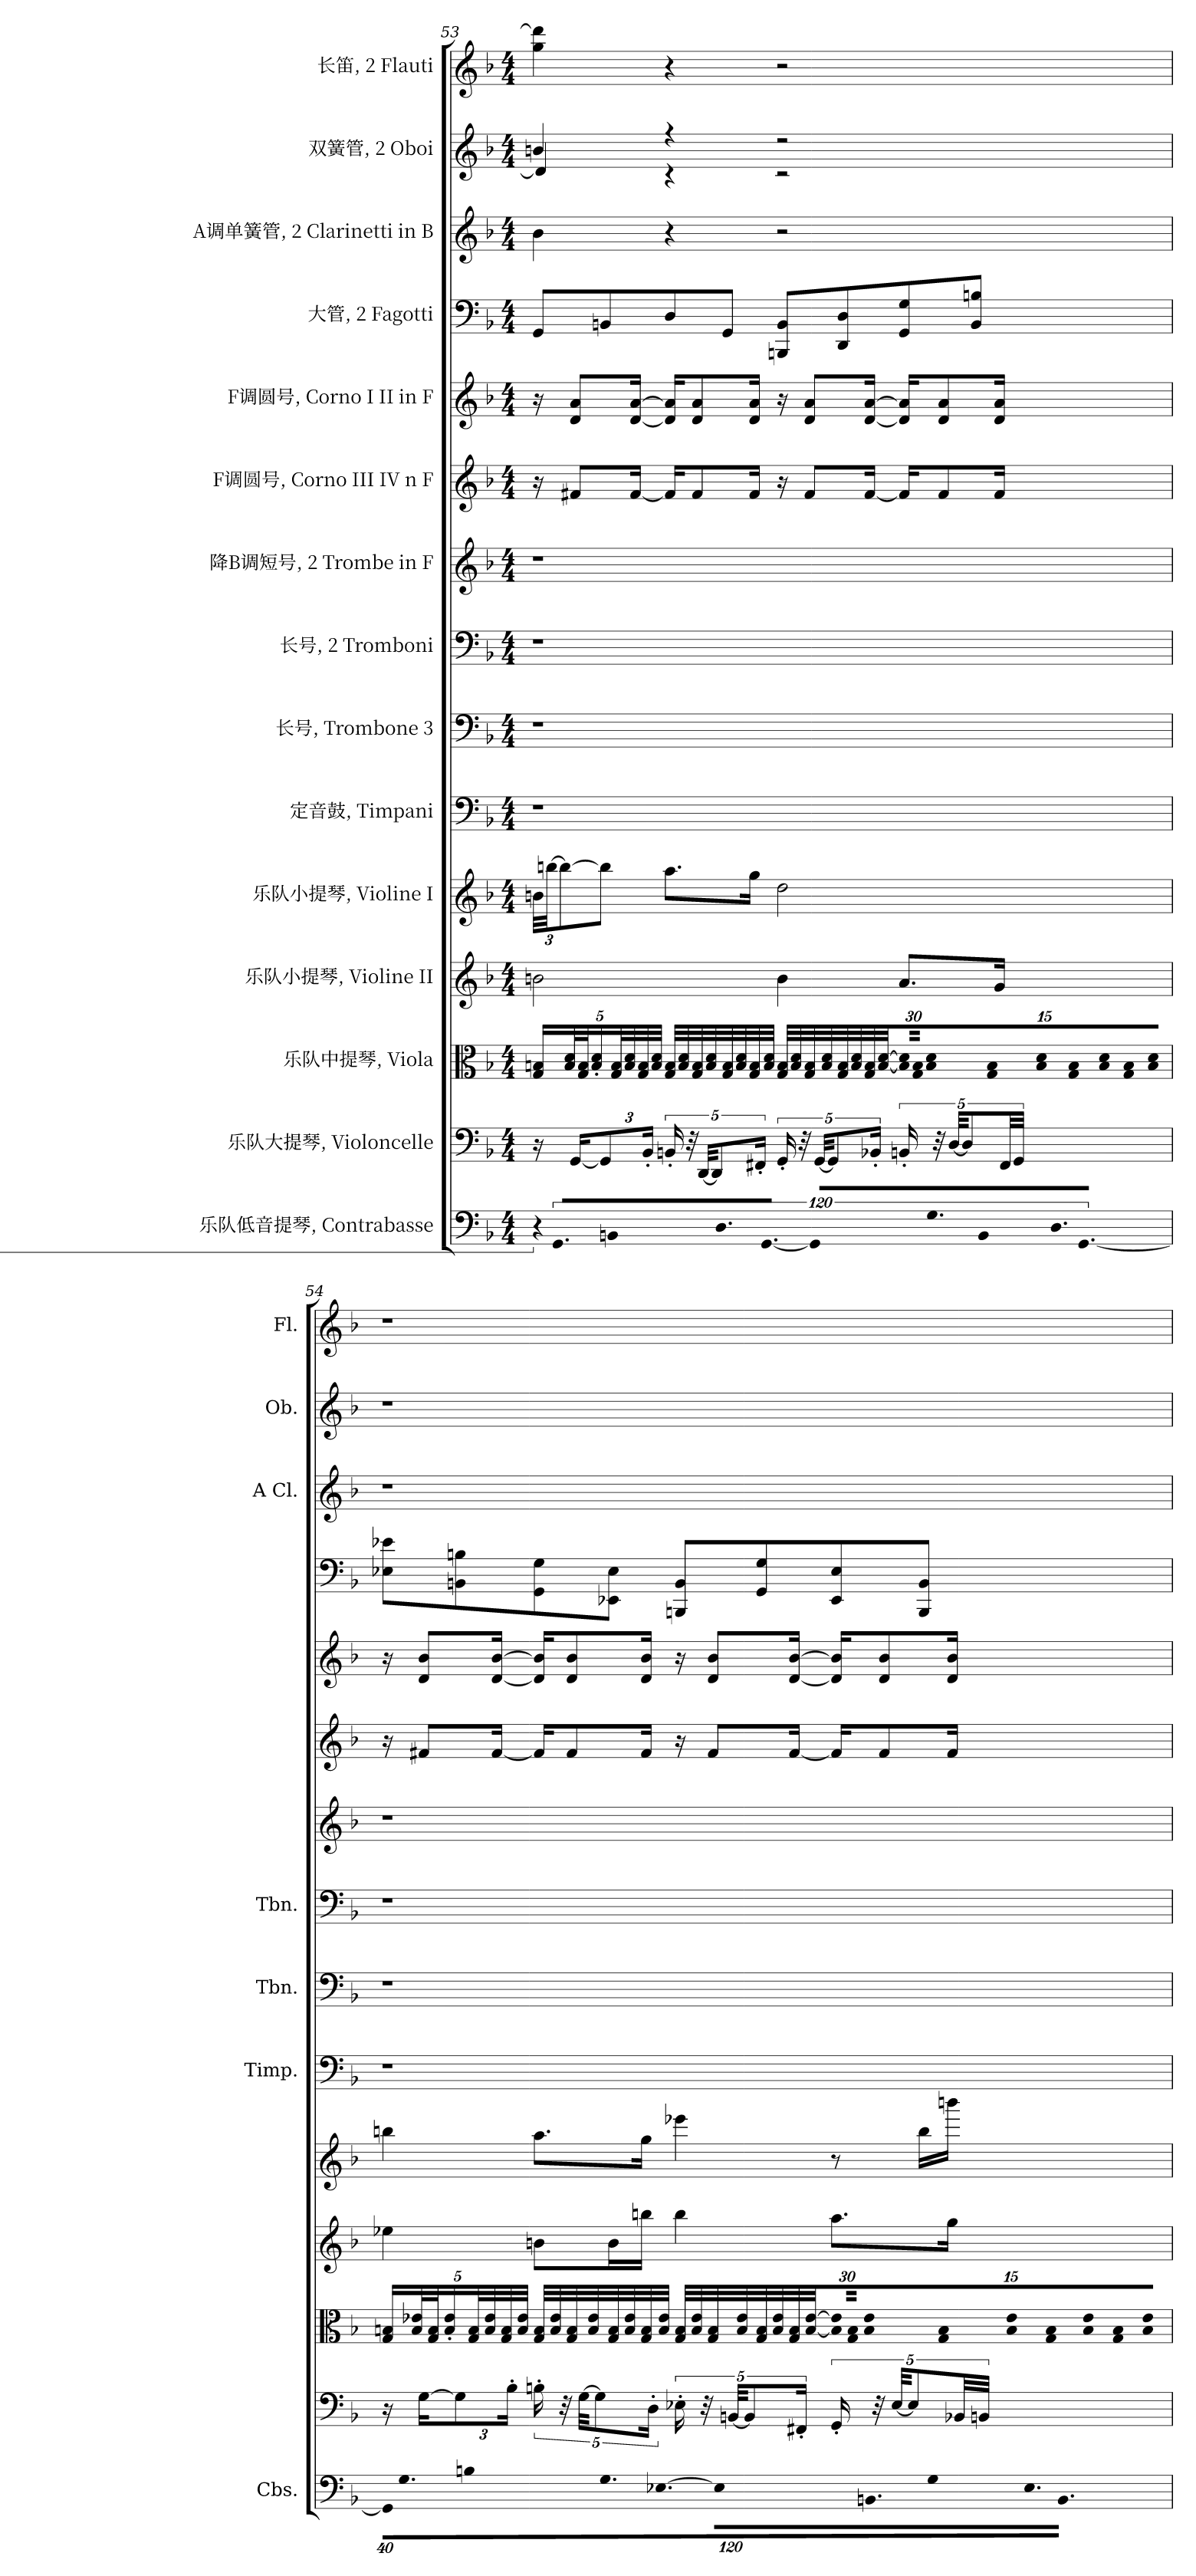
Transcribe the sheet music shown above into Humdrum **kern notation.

**kern	**kern	**kern	**kern	**kern	**kern	**kern	**kern	**kern	**kern	**kern	**kern	**kern	**kern	**kern
*part15	*part14	*part13	*part12	*part11	*part10	*part9	*part8	*part7	*part6	*part5	*part4	*part3	*part2	*part1
*staff15	*staff14	*staff13	*staff12	*staff11	*staff10	*staff9	*staff8	*staff7	*staff6	*staff5	*staff4	*staff3	*staff2	*staff1
*I"乐队低音提琴, Contrabasse	*I"乐队大提琴, Violoncelle	*I"乐队中提琴, Viola	*I"乐队小提琴, Violine II	*I"乐队小提琴, Violine I	*I"定音鼓, Timpani	*I"长号, Trombone 3	*I"长号, 2 Tromboni	*I"降B调短号, 2 Trombe in F	*I"F调圆号, Corno III IV n F	*I"F调圆号, Corno I II in F	*I"大管, 2 Fagotti	*I"A调单簧管, 2 Clarinetti in B	*I"双簧管, 2 Oboi	*I"长笛, 2 Flauti
*I'Cbs.	*	*	*	*	*I'Timp.	*I'Tbn.	*I'Tbn.	*	*	*	*	*I'A Cl.	*I'Ob.	*I'Fl.
!!LO:PB:g=z
*clefF4	*clefF4	*clefC3	*clefG2	*clefG2	*clefF4	*clefF4	*clefF4	*clefG2	*clefG2	*clefG2	*clefF4	*clefG2	*clefG2	*clefG2
*ITrd7c12	*	*	*	*	*	*	*	*ITrd1c2	*ITrd4c7	*ITrd4c7	*	*ITrd2c3	*	*
*k[b-]	*k[b-]	*k[b-]	*k[b-]	*k[b-]	*k[b-]	*k[b-]	*k[b-]	*k[b-e-a-]	*k[b-e-]	*k[b-e-]	*k[b-]	*k[f#c#]	*k[b-]	*k[b-]
*M4/4	*M4/4	*M4/4	*M4/4	*M4/4	*M4/4	*M4/4	*M4/4	*M4/4	*M4/4	*M4/4	*M4/4	*M4/4	*M4/4	*M4/4
*MM48	*MM48	*MM48	*MM48	*MM48	*MM48	*MM48	*MM48	*MM48	*MM48	*MM48	*MM48	*MM48	*MM48	*MM48
=53	=53	=53	=53	=53	=53	=53	=53	=53	=53	=53	=53	=53	=53	=53
!LO:N:vis=32	!	!	!	!	!	!	!	!	!	!	!	!	!	!
*	*	*Xbrackettup	*	*Xbrackettup	*	*	*	*	*	*	*	*	*	*
*	*	*	*	*	*	*	*	*	*	*	*	*	*^	*
640%23r	16r	20G/ 20Bn/LL	2bn\	48bn\LLL	1r	1r	1r	1r	16r	16r	8GG/L	4g\	4bn/	4d/]	4gg\ 4ddd\]
.	.	.	.	[48bbn\JJ	.	.	.	.	.	.	.	.	.	.	.
!LO:N:vis=16.	!	!	!	!	!	!	!	!	!	!	!	!	!	!	!
960%103GGG/KL	.	.	.	.	.	.	.	.	.	.	.	.	.	.	.
.	.	.	.	12bb\_	.	.	.	.	.	.	.	.	.	.	.
.	.	40B/ 40d/L	.	.	.	.	.	.	.	.	.	.	.	.	.
.	[16GG/KL	.	.	.	.	.	.	.	8Bn/L	8G/ 8d/L	.	.	.	.	.
.	.	40G/ 40B/J	.	.	.	.	.	.	.	.	.	.	.	.	.
.	.	20B/' 20d/'	.	.	.	.	.	.	.	.	.	.	.	.	.
*	*Xbrackettup	*	*	*	*	*	*	*	*	*	*	*	*	*	*
.	12GG/]	.	.	8bb\J]	.	.	.	.	.	.	8BBn/	.	.	.	.
!LO:N:vis=8	!	!	!	!	!	!	!	!	!	!	!	!	!	!	!
960%137BBBn/	.	.	.	.	.	.	.	.	.	.	.	.	.	.	.
.	.	40G/ 40B/L	.	.	.	.	.	.	.	.	.	.	.	.	.
.	.	40B/ 40d/	.	.	.	.	.	.	.	.	.	.	.	.	.
.	.	.	.	.	.	.	.	.	[16B/Jk	[16G/ [16d/Jk	.	.	.	.	.
.	.	40G/ 40B/	.	.	.	.	.	.	.	.	.	.	.	.	.
.	24BB-'/Jk	.	.	.	.	.	.	.	.	.	.	.	.	.	.
.	.	40B/ 40d/JJJ	.	.	.	.	.	.	.	.	.	.	.	.	.
*	*brackettup	*	*	*	*	*	*	*	*	*	*	*	*	*	*
*	*	*	*	*	*	*	*	*	*	*	*	*	*	*	*MM58
.	20BBn'/	32G/ 32B/LLL	.	8.aa\L	.	.	.	.	16B/KL]	16G/] 16d/]KL	8D/	4r	4r	4r	4r
.	.	32B/ 32d/	.	.	.	.	.	.	.	.	.	.	.	.	.
!LO:N:vis=16.	!	!	!	!	!	!	!	!	!	!	!	!	!	!	!
960%103DD/L	.	.	.	.	.	.	.	.	.	.	.	.	.	.	.
.	40r	.	.	.	.	.	.	.	.	.	.	.	.	.	.
.	.	32G/ 32B/	.	.	.	.	.	.	8B/	8G/ 8d/	.	.	.	.	.
.	[40DD/KKL	.	.	.	.	.	.	.	.	.	.	.	.	.	.
.	.	32B/ 32d/	.	.	.	.	.	.	.	.	.	.	.	.	.
.	10DD/]	.	.	.	.	.	.	.	.	.	.	.	.	.	.
.	.	32G/ 32B/	.	.	.	.	.	.	.	.	8GG/J	.	.	.	.
!LO:N:vis=16.	!	!	!	!	!	!	!	!	!	!	!	!	!	!	!
[960%103GGG/JJ	.	.	.	.	.	.	.	.	.	.	.	.	.	.	.
.	.	32B/ 32d/	.	.	.	.	.	.	.	.	.	.	.	.	.
.	.	32G/ 32B/	.	16gg\Jk	.	.	.	.	16B/Jk	16G/ 16d/Jk	.	.	.	.	.
.	20FF#X'/Jk	.	.	.	.	.	.	.	.	.	.	.	.	.	.
.	.	32B/ 32d/JJJ	.	.	.	.	.	.	.	.	.	.	.	.	.
*	*	*	*	*	*	*	*	*	*	*	*	*	*	*	*MM54
.	20GG'/	32G/ 32B/LLL	4b\	2dd\	.	.	.	.	16r	16r	8BBBn/ 8BB/L	2r	2r	2r	2r
*Xbrackettup	*	*	*	*	*	*	*	*	*	*	*	*	*	*	*
!LO:N:vis=32	!	!	!	!	!	!	!	!	!	!	!	!	!	!	!
640%23GGG/KLL]	.	.	.	.	.	.	.	.	.	.	.	.	.	.	.
.	.	32B/ 32d/	.	.	.	.	.	.	.	.	.	.	.	.	.
!LO:N:vis=16.	!	!	!	!	!	!	!	!	!	!	!	!	!	!	!
960%103GG/J	.	.	.	.	.	.	.	.	.	.	.	.	.	.	.
.	40r	.	.	.	.	.	.	.	.	.	.	.	.	.	.
.	.	32G/ 32B/	.	.	.	.	.	.	8B/L	8G/ 8d/L	.	.	.	.	.
.	[40GG/KKL	.	.	.	.	.	.	.	.	.	.	.	.	.	.
.	.	32B/ 32d/	.	.	.	.	.	.	.	.	.	.	.	.	.
.	10GG/]	.	.	.	.	.	.	.	.	.	.	.	.	.	.
.	.	32G/ 32B/	.	.	.	.	.	.	.	.	8DD/ 8D/	.	.	.	.
!LO:N:vis=8	!	!	!	!	!	!	!	!	!	!	!	!	!	!	!
960%137BBB/	.	.	.	.	.	.	.	.	.	.	.	.	.	.	.
.	.	32B/ 32d/	.	.	.	.	.	.	.	.	.	.	.	.	.
.	.	32G/ 32B/	.	.	.	.	.	.	[16B/Jk	[16G/ [16d/Jk	.	.	.	.	.
.	20BB-X'/Jk	.	.	.	.	.	.	.	.	.	.	.	.	.	.
.	.	[32B/ [32d/	.	.	.	.	.	.	.	.	.	.	.	.	.
!	!	!LO:N:vis=256%9	!	!	!	!	!	!	!	!	!	!	!	!	!
.	20BBn'/	960%17B/] 960%17d/]L	8.a/L	.	.	.	.	.	16B/KL]	16G/] 16d/]KL	8GG/ 8G/	.	.	.	.
!	!	!LO:N:vis=256%9	!	!	!	!	!	!	!	!	!	!	!	!	!
.	.	960%17G/ 960%17B/J	.	.	.	.	.	.	.	.	.	.	.	.	.
.	.	1920ryy	.	.	.	.	.	.	.	.	.	.	.	.	.
!	!	!LO:N:vis=32	!	!	!	!	!	!	!	!	!	!	!	!	!
.	.	640%23B/ 640%23d/	.	.	.	.	.	.	.	.	.	.	.	.	.
!LO:N:vis=16.	!	!	!	!	!	!	!	!	!	!	!	!	!	!	!
960%103DD/L	.	.	.	.	.	.	.	.	.	.	.	.	.	.	.
.	40r	.	.	.	.	.	.	.	.	.	.	.	.	.	.
.	.	.	.	.	.	.	.	.	8B/	8G/ 8d/	.	.	.	.	.
!	!	!LO:N:vis=32	!	!	!	!	!	!	!	!	!	!	!	!	!
.	.	640%23G/ 640%23B/	.	.	.	.	.	.	.	.	.	.	.	.	.
.	[40D/KKL	.	.	.	.	.	.	.	.	.	.	.	.	.	.
.	10D/]	.	.	.	.	.	.	.	.	.	.	.	.	.	.
!	!	!LO:N:vis=32	!	!	!	!	!	!	!	!	!	!	!	!	!
.	.	640%23B/ 640%23d/	.	.	.	.	.	.	.	.	.	.	.	.	.
.	.	.	.	.	.	.	.	.	.	.	8BB/ 8Bn/J	.	.	.	.
!LO:N:vis=16.	!	!LO:N:vis=256%9	!	!	!	!	!	!	!	!	!	!	!	!	!
[960%103GGG/JJ	.	960%17G/ 960%17B/K	.	.	.	.	.	.	.	.	.	.	.	.	.
!	!	!LO:N:vis=32	!	!	!	!	!	!	!	!	!	!	!	!	!
.	.	640%23B/ 640%23d/	.	.	.	.	.	.	.	.	.	.	.	.	.
.	.	.	16g/Jk	.	.	.	.	.	16B/Jk	16G/ 16d/Jk	.	.	.	.	.
!	!	!LO:N:vis=32	!	!	!	!	!	!	!	!	!	!	!	!	!
.	.	640%23G/ 640%23B/	.	.	.	.	.	.	.	.	.	.	.	.	.
.	40FF#/LL	.	.	.	.	.	.	.	.	.	.	.	.	.	.
.	40GG/JJJ	.	.	.	.	.	.	.	.	.	.	.	.	.	.
!	!	!LO:N:vis=256%9	!	!	!	!	!	!	!	!	!	!	!	!	!
.	.	960%17B/ 960%17d/JJJk	.	.	.	.	.	.	.	.	.	.	.	.	.
.	960ryy	.	960ryy	960ryy	960ryy	960ryy	960ryy	960ryy	960ryy	960ryy	960ryy	960ryy	960ryy	960ryy	960ryy
*	*	*	*	*	*	*	*	*	*	*	*	*	*v	*v	*
!!LO:PB:g=z
=54	=54	=54	=54	=54	=54	=54	=54	=54	=54	=54	=54	=54	=54	=54
*	*	*	*	*	*	*	*	*	*	*	*	*	*	*MM56
*	*	*	*	*	*	*	*	*	*	*	*	*	*^	*
!LO:N:vis=32	!	!	!	!	!	!	!	!	!	!	!	!	!	!	!
*	*	*	*	*	*	*	*	*	*	*	*	*	*v	*v	*
640%23GGG\KLL]	16r	20G/ 20Bn/LL	4ee-X\	4bbn\	1r	1r	1r	1r	16r	16r	8E-X\ 8e-X\L	1r	1r	1r
!LO:N:vis=16.	!	!	!	!	!	!	!	!	!	!	!	!	!	!
960%103GG\J	.	.	.	.	.	.	.	.	.	.	.	.	.	.
.	.	40B/ 40e-X/L	.	.	.	.	.	.	.	.	.	.	.	.
.	[16G\KL	.	.	.	.	.	.	.	8Bn/L	8G/ 8e-/L	.	.	.	.
.	.	40G/ 40B/J	.	.	.	.	.	.	.	.	.	.	.	.
.	.	20B/' 20e-/'	.	.	.	.	.	.	.	.	.	.	.	.
*	*Xbrackettup	*	*	*	*	*	*	*	*	*	*	*	*	*
.	12G\]	.	.	.	.	.	.	.	.	.	8BBn\ 8Bn\	.	.	.
!LO:N:vis=8	!	!	!	!	!	!	!	!	!	!	!	!	!	!
960%137BBn\	.	.	.	.	.	.	.	.	.	.	.	.	.	.
.	.	40G/ 40B/L	.	.	.	.	.	.	.	.	.	.	.	.
.	.	40B/ 40e-/	.	.	.	.	.	.	.	.	.	.	.	.
.	.	.	.	.	.	.	.	.	[16B/Jk	[16G/ [16e-/Jk	.	.	.	.
.	.	40G/ 40B/	.	.	.	.	.	.	.	.	.	.	.	.
.	24B-'\Jk	.	.	.	.	.	.	.	.	.	.	.	.	.
.	.	40B/ 40e-/JJJ	.	.	.	.	.	.	.	.	.	.	.	.
*	*brackettup	*	*	*	*	*	*	*	*	*	*	*	*	*
.	20Bn'\	32G/ 32B/LLL	8bn\L	8.aa\L	.	.	.	.	16B/KL]	16G/] 16e-/]KL	8GG\ 8G\	.	.	.
.	.	32B/ 32e-/	.	.	.	.	.	.	.	.	.	.	.	.
!LO:N:vis=16.	!	!	!	!	!	!	!	!	!	!	!	!	!	!
960%103GG\L	.	.	.	.	.	.	.	.	.	.	.	.	.	.
.	40r	.	.	.	.	.	.	.	.	.	.	.	.	.
.	.	32G/ 32B/	.	.	.	.	.	.	8B/	8G/ 8e-/	.	.	.	.
.	[40G\KKL	.	.	.	.	.	.	.	.	.	.	.	.	.
.	.	32B/ 32e-/	.	.	.	.	.	.	.	.	.	.	.	.
.	10G\]	.	.	.	.	.	.	.	.	.	.	.	.	.
.	.	32G/ 32B/	16b\L	.	.	.	.	.	.	.	8EE-X\ 8E-\J	.	.	.
!LO:N:vis=16.	!	!	!	!	!	!	!	!	!	!	!	!	!	!
[960%103EE-X\JJ	.	.	.	.	.	.	.	.	.	.	.	.	.	.
.	.	32B/ 32e-/	.	.	.	.	.	.	.	.	.	.	.	.
.	.	32G/ 32B/	16bbn\JJ	16gg\Jk	.	.	.	.	16B/Jk	16G/ 16e-/Jk	.	.	.	.
.	20D'\Jk	.	.	.	.	.	.	.	.	.	.	.	.	.
.	.	32B/ 32e-/JJJ	.	.	.	.	.	.	.	.	.	.	.	.
.	20E-X'\	32G/ 32B/LLL	4bb\	4eee-X\	.	.	.	.	16r	16r	8BBBn/ 8BB/L	.	.	.
!LO:N:vis=32	!	!	!	!	!	!	!	!	!	!	!	!	!	!
640%23EE-\KLL]	.	.	.	.	.	.	.	.	.	.	.	.	.	.
.	.	32B/ 32e-/	.	.	.	.	.	.	.	.	.	.	.	.
!LO:N:vis=16.	!	!	!	!	!	!	!	!	!	!	!	!	!	!
960%103BBBn\J	.	.	.	.	.	.	.	.	.	.	.	.	.	.
.	40r	.	.	.	.	.	.	.	.	.	.	.	.	.
.	.	32G/ 32B/	.	.	.	.	.	.	8B/L	8G/ 8e-/L	.	.	.	.
.	[40BBn/KKL	.	.	.	.	.	.	.	.	.	.	.	.	.
.	.	32B/ 32e-/	.	.	.	.	.	.	.	.	.	.	.	.
.	10BB/]	.	.	.	.	.	.	.	.	.	.	.	.	.
.	.	32G/ 32B/	.	.	.	.	.	.	.	.	8GG/ 8G/	.	.	.
!LO:N:vis=8	!	!	!	!	!	!	!	!	!	!	!	!	!	!
960%137GG\	.	.	.	.	.	.	.	.	.	.	.	.	.	.
.	.	32B/ 32e-/	.	.	.	.	.	.	.	.	.	.	.	.
.	.	32G/ 32B/	.	.	.	.	.	.	[16B/Jk	[16G/ [16e-/Jk	.	.	.	.
.	20FF#X'/Jk	.	.	.	.	.	.	.	.	.	.	.	.	.
.	.	[32B/ [32e-/	.	.	.	.	.	.	.	.	.	.	.	.
!	!	!LO:N:vis=256%9	!	!	!	!	!	!	!	!	!	!	!	!
.	20GG'/	960%17B/] 960%17e-/]L	8.aa\L	8r	.	.	.	.	16B/KL]	16G/] 16e-/]KL	8EE-/ 8E-/	.	.	.
!	!	!LO:N:vis=256%9	!	!	!	!	!	!	!	!	!	!	!	!
.	.	960%17G/ 960%17B/J	.	.	.	.	.	.	.	.	.	.	.	.
.	.	1920ryy	.	.	.	.	.	.	.	.	.	.	.	.
!	!	!LO:N:vis=32	!	!	!	!	!	!	!	!	!	!	!	!
.	.	640%23B/ 640%23e-/	.	.	.	.	.	.	.	.	.	.	.	.
!LO:N:vis=16.	!	!	!	!	!	!	!	!	!	!	!	!	!	!
960%103EE-\L	.	.	.	.	.	.	.	.	.	.	.	.	.	.
.	40r	.	.	.	.	.	.	.	.	.	.	.	.	.
.	.	.	.	.	.	.	.	.	8B/	8G/ 8e-/	.	.	.	.
!	!	!LO:N:vis=32	!	!	!	!	!	!	!	!	!	!	!	!
.	.	640%23G/ 640%23B/	.	.	.	.	.	.	.	.	.	.	.	.
.	[40E-/KKL	.	.	.	.	.	.	.	.	.	.	.	.	.
.	10E-/]	.	.	.	.	.	.	.	.	.	.	.	.	.
!	!	!LO:N:vis=32	!	!	!	!	!	!	!	!	!	!	!	!
.	.	640%23B/ 640%23e-/	.	.	.	.	.	.	.	.	.	.	.	.
.	.	.	.	16bb\LL	.	.	.	.	.	.	8BBB/ 8BB/J	.	.	.
!LO:N:vis=16.	!	!LO:N:vis=256%9	!	!	!	!	!	!	!	!	!	!	!	!
[960%103BBB\JJ	.	960%17G/ 960%17B/K	.	.	.	.	.	.	.	.	.	.	.	.
!	!	!LO:N:vis=32	!	!	!	!	!	!	!	!	!	!	!	!
.	.	640%23B/ 640%23e-/	.	.	.	.	.	.	.	.	.	.	.	.
.	.	.	16gg\Jk	16bbbn\JJ	.	.	.	.	16B/Jk	16G/ 16e-/Jk	.	.	.	.
!	!	!LO:N:vis=32	!	!	!	!	!	!	!	!	!	!	!	!
.	.	640%23G/ 640%23B/	.	.	.	.	.	.	.	.	.	.	.	.
.	40BB-X/LL	.	.	.	.	.	.	.	.	.	.	.	.	.
.	40BBn/JJJ	.	.	.	.	.	.	.	.	.	.	.	.	.
!	!	!LO:N:vis=256%9	!	!	!	!	!	!	!	!	!	!	!	!
.	.	960%17B/ 960%17e-/JJJk	.	.	.	.	.	.	.	.	.	.	.	.
.	960ryy	.	960ryy	960ryy	960ryy	960ryy	960ryy	960ryy	960ryy	960ryy	960ryy	960ryy	960ryy	960ryy
=	=	=	=	=	=	=	=	=	=	=	=	=	=	=
*-	*-	*-	*-	*-	*-	*-	*-	*-	*-	*-	*-	*-	*-	*-
